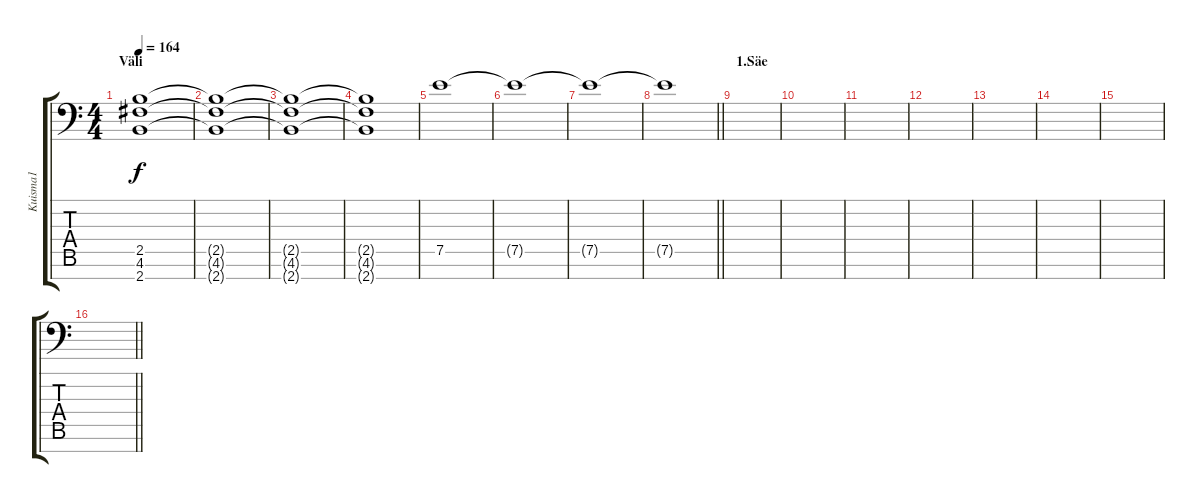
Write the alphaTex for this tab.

\track ("Kuisma1" "Kuisma1") {instrument distortionguitar}
\staff {score tabs}
\tuning (E4 B3 G3 D3 A2 D2 A1) {hide}
\ts (4 4)
\section ("" "Väli")
\tempo 164
\clef f4
\ks c
(2.5 4.6 2.7).1{dy f volume 0} |
(2.5{t} 4.6{t} 2.7{t}).1 |
(2.5{t} 4.6{t} 2.7{t}).1 |
(2.5{t} 4.6{t} 2.7{t}).1 |
7.5.1{volume 14 instrument guitarharmonics} |
7.5{t}.1 |
7.5{t}.1 |
\barLineRight lightlight
7.5{t}.1 |
\section ("" "1.Säe")
|
|
|
|
|
|
|
\barLineRight lightlight
